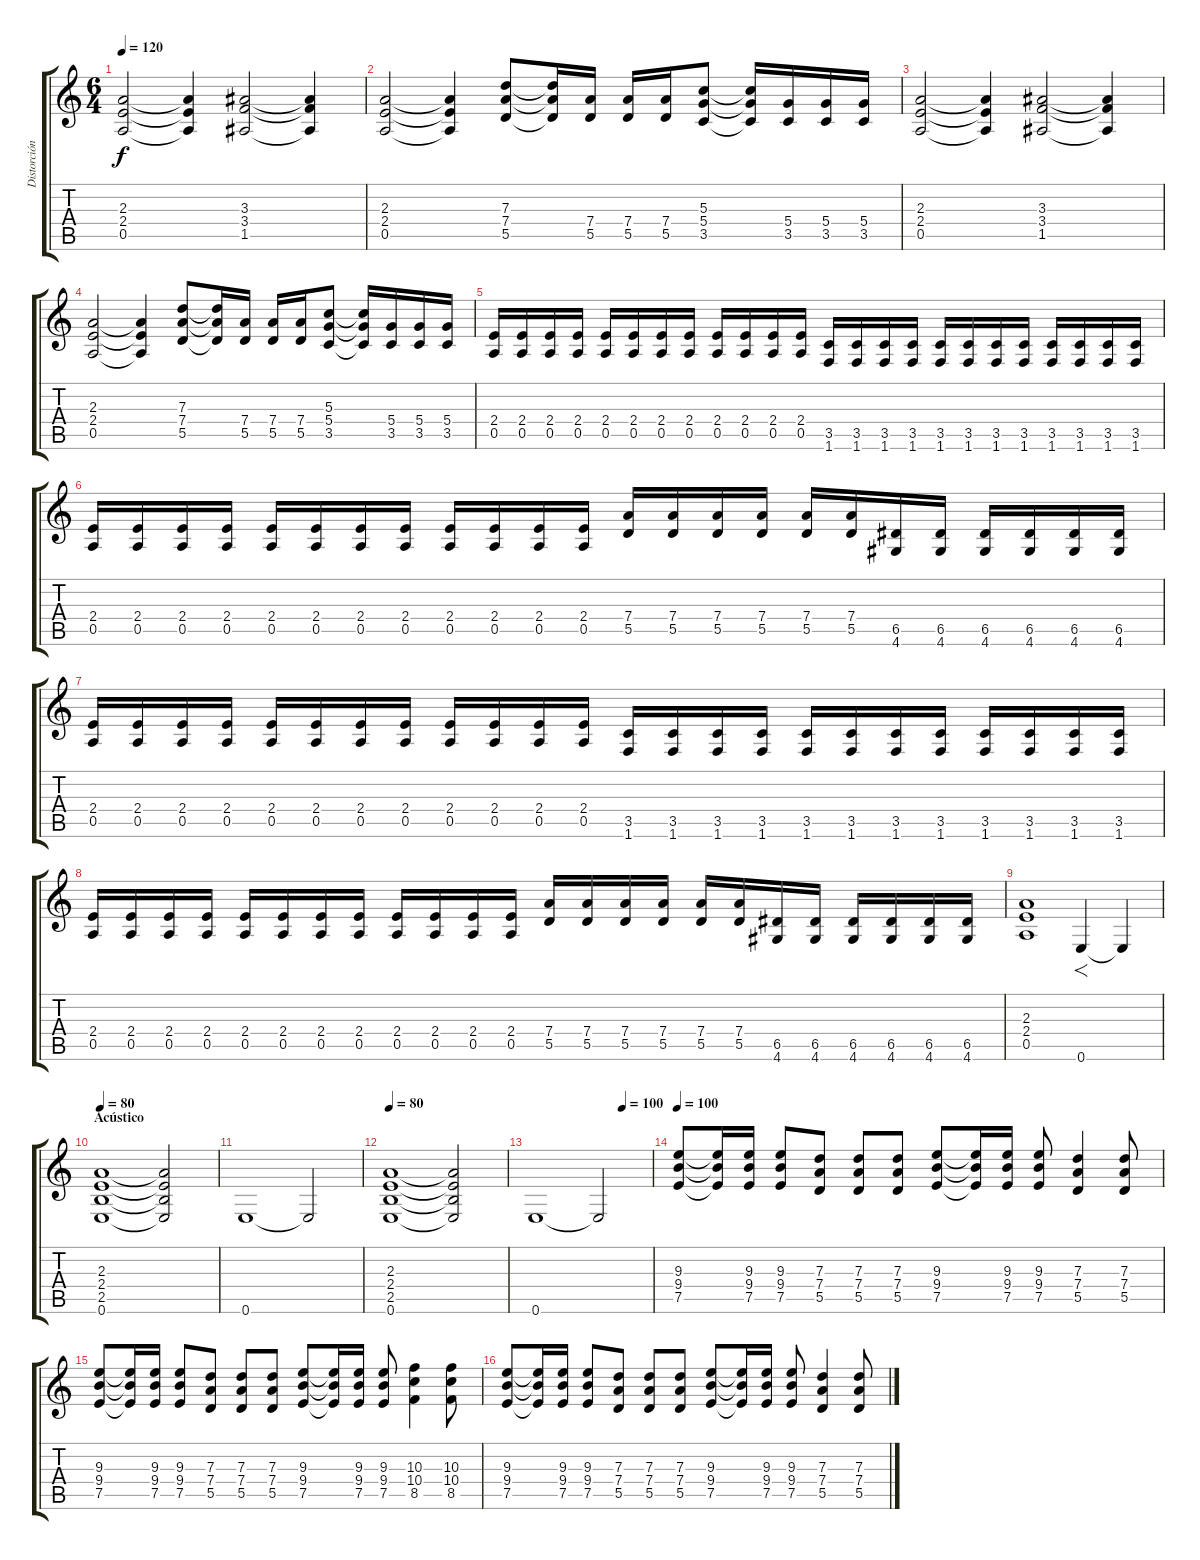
\track ("Distorción (Acompañamiento)" "Distorción") {instrument distortionguitar}
\staff {score tabs}
\tuning (E4 B3 G3 D3 A2 E2) {hide}
\ts (6 4)
\tempo 120
\clef g2
\ks c
(2.3 2.4 0.5).2{dy f} (2.3{t} 2.4{t} 0.5{t}).4 (3.3 3.4 1.5).2 (3.3{t} 3.4{t} 1.5{t}).4 |
(2.3 2.4 0.5).2 (2.3{t} 2.4{t} 0.5{t}).4 (7.3 7.4 5.5).8 (7.3{t} 7.4{t} 5.5{t}).16 (7.4 5.5).16 (7.4 5.5).16 (7.4 5.5).16 (5.3 5.4 3.5).8 (5.3{t} 5.4{t} 3.5{t}).16 (5.4 3.5).16 (5.4 3.5).16 (5.4 3.5).16 |
(2.3 2.4 0.5).2 (2.3{t} 2.4{t} 0.5{t}).4 (3.3 3.4 1.5).2 (3.3{t} 3.4{t} 1.5{t}).4 |
(2.3 2.4 0.5).2 (2.3{t} 2.4{t} 0.5{t}).4 (7.3 7.4 5.5).8 (7.3{t} 7.4{t} 5.5{t}).16 (7.4 5.5).16 (7.4 5.5).16 (7.4 5.5).16 (5.3 5.4 3.5).8 (5.3{t} 5.4{t} 3.5{t}).16 (5.4 3.5).16 (5.4 3.5).16 (5.4 3.5).16 |
(2.4 0.5).16 (2.4 0.5).16 (2.4 0.5).16 (2.4 0.5).16 (2.4 0.5).16 (2.4 0.5).16 (2.4 0.5).16 (2.4 0.5).16 (2.4 0.5).16 (2.4 0.5).16 (2.4 0.5).16 (2.4 0.5).16 (3.5 1.6).16 (3.5 1.6).16 (3.5 1.6).16 (3.5 1.6).16 (3.5 1.6).16 (3.5 1.6).16 (3.5 1.6).16 (3.5 1.6).16 (3.5 1.6).16 (3.5 1.6).16 (3.5 1.6).16 (3.5 1.6).16 |
(2.4 0.5).16 (2.4 0.5).16 (2.4 0.5).16 (2.4 0.5).16 (2.4 0.5).16 (2.4 0.5).16 (2.4 0.5).16 (2.4 0.5).16 (2.4 0.5).16 (2.4 0.5).16 (2.4 0.5).16 (2.4 0.5).16 (7.4 5.5).16 (7.4 5.5).16 (7.4 5.5).16 (7.4 5.5).16 (7.4 5.5).16 (7.4 5.5).16 (6.5 4.6).16 (6.5 4.6).16 (6.5 4.6).16 (6.5 4.6).16 (6.5 4.6).16 (6.5 4.6).16 |
(2.4 0.5).16 (2.4 0.5).16 (2.4 0.5).16 (2.4 0.5).16 (2.4 0.5).16 (2.4 0.5).16 (2.4 0.5).16 (2.4 0.5).16 (2.4 0.5).16 (2.4 0.5).16 (2.4 0.5).16 (2.4 0.5).16 (3.5 1.6).16 (3.5 1.6).16 (3.5 1.6).16 (3.5 1.6).16 (3.5 1.6).16 (3.5 1.6).16 (3.5 1.6).16 (3.5 1.6).16 (3.5 1.6).16 (3.5 1.6).16 (3.5 1.6).16 (3.5 1.6).16 |
(2.4 0.5).16 (2.4 0.5).16 (2.4 0.5).16 (2.4 0.5).16 (2.4 0.5).16 (2.4 0.5).16 (2.4 0.5).16 (2.4 0.5).16 (2.4 0.5).16 (2.4 0.5).16 (2.4 0.5).16 (2.4 0.5).16 (7.4 5.5).16 (7.4 5.5).16 (7.4 5.5).16 (7.4 5.5).16 (7.4 5.5).16 (7.4 5.5).16 (6.5 4.6).16 (6.5 4.6).16 (6.5 4.6).16 (6.5 4.6).16 (6.5 4.6).16 (6.5 4.6).16 |
(2.3 2.4 0.5).1 0.6.4{f instrument seashore} 0.6{t}.4 |
\section ("" "Acústico")
\tempo 80
(2.3 2.4 2.5 0.6).1{instrument seashore} (2.3{t} 2.4{t} 2.5{t} 0.6{t}).2 |
0.6.1{instrument seashore} 0.6{t}.2 |
\tempo 80
(2.3 2.4 2.5 0.6).1{instrument seashore} (2.3{t} 2.4{t} 2.5{t} 0.6{t}).2 |
\tempo (100 0.75)
0.6.1{instrument seashore} 0.6{t}.2 |
\tempo 100
(9.3 9.4 7.5).8{instrument distortionguitar} (9.3{t} 9.4{t} 7.5{t}).16 (9.3 9.4 7.5).16 (9.3 9.4 7.5).8 (7.3 7.4 5.5).8 (7.3 7.4 5.5).8 (7.3 7.4 5.5).8 (9.3 9.4 7.5).8 (9.3{t} 9.4{t} 7.5{t}).16 (9.3 9.4 7.5).16 (9.3 9.4 7.5).8 (7.3 7.4 5.5).4 (7.3 7.4 5.5).8 |
(9.3 9.4 7.5).8 (9.3{t} 9.4{t} 7.5{t}).16 (9.3 9.4 7.5).16 (9.3 9.4 7.5).8 (7.3 7.4 5.5).8 (7.3 7.4 5.5).8 (7.3 7.4 5.5).8 (9.3 9.4 7.5).8 (9.3{t} 9.4{t} 7.5{t}).16 (9.3 9.4 7.5).16 (9.3 9.4 7.5).8 (10.3 10.4 8.5).4 (10.3 10.4 8.5).8 |
(9.3 9.4 7.5).8 (9.3{t} 9.4{t} 7.5{t}).16 (9.3 9.4 7.5).16 (9.3 9.4 7.5).8 (7.3 7.4 5.5).8 (7.3 7.4 5.5).8 (7.3 7.4 5.5).8 (9.3 9.4 7.5).8 (9.3{t} 9.4{t} 7.5{t}).16 (9.3 9.4 7.5).16 (9.3 9.4 7.5).8 (7.3 7.4 5.5).4 (7.3 7.4 5.5).8
